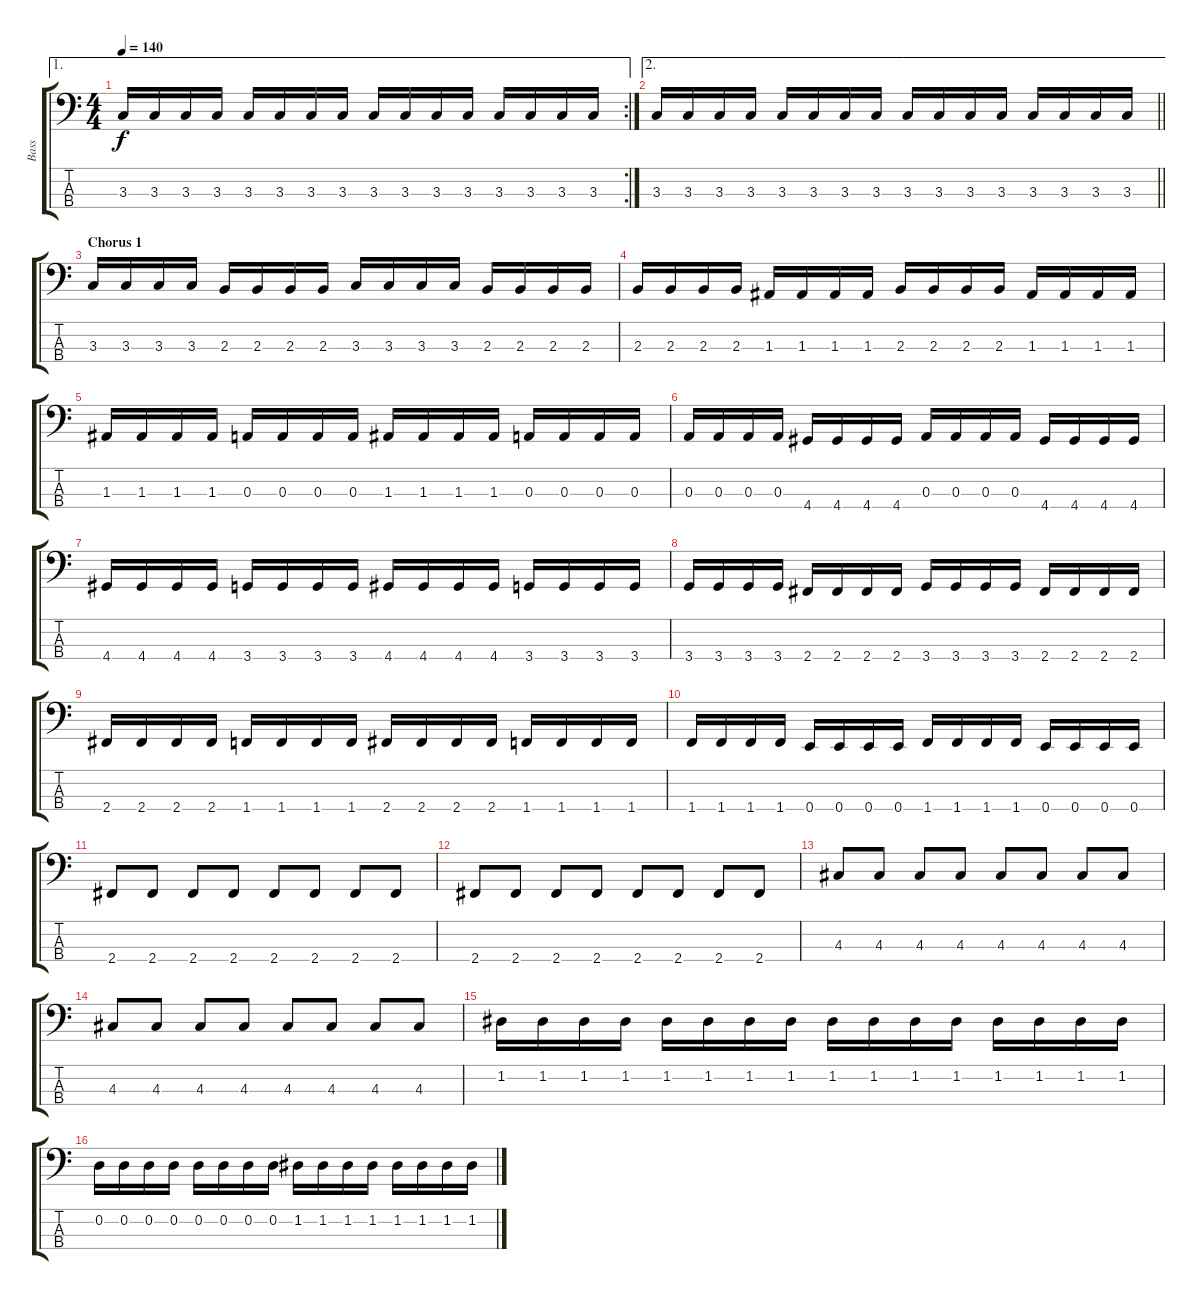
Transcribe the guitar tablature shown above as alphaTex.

\track ("Bass" "Bass") {instrument electricbassfinger}
\staff {score tabs}
\tuning (G2 D2 A1 E1) {hide}
\ae 1
\rc 2
\ts (4 4)
\tempo 140
\clef f4
\ks c
3.3.16{dy f} 3.3.16 3.3.16 3.3.16 3.3.16 3.3.16 3.3.16 3.3.16 3.3.16 3.3.16 3.3.16 3.3.16 3.3.16 3.3.16 3.3.16 3.3.16 |
\ae 2
\barLineRight lightlight
3.3.16 3.3.16 3.3.16 3.3.16 3.3.16 3.3.16 3.3.16 3.3.16 3.3.16 3.3.16 3.3.16 3.3.16 3.3.16 3.3.16 3.3.16 3.3.16 |
\section ("" "Chorus 1")
3.3.16 3.3.16 3.3.16 3.3.16 2.3.16 2.3.16 2.3.16 2.3.16 3.3.16 3.3.16 3.3.16 3.3.16 2.3.16 2.3.16 2.3.16 2.3.16 |
2.3.16 2.3.16 2.3.16 2.3.16 1.3.16 1.3.16 1.3.16 1.3.16 2.3.16 2.3.16 2.3.16 2.3.16 1.3.16 1.3.16 1.3.16 1.3.16 |
1.3.16 1.3.16 1.3.16 1.3.16 0.3.16 0.3.16 0.3.16 0.3.16 1.3.16 1.3.16 1.3.16 1.3.16 0.3.16 0.3.16 0.3.16 0.3.16 |
0.3.16 0.3.16 0.3.16 0.3.16 4.4.16 4.4.16 4.4.16 4.4.16 0.3.16 0.3.16 0.3.16 0.3.16 4.4.16 4.4.16 4.4.16 4.4.16 |
4.4.16 4.4.16 4.4.16 4.4.16 3.4.16 3.4.16 3.4.16 3.4.16 4.4.16 4.4.16 4.4.16 4.4.16 3.4.16 3.4.16 3.4.16 3.4.16 |
3.4.16 3.4.16 3.4.16 3.4.16 2.4.16 2.4.16 2.4.16 2.4.16 3.4.16 3.4.16 3.4.16 3.4.16 2.4.16 2.4.16 2.4.16 2.4.16 |
2.4.16 2.4.16 2.4.16 2.4.16 1.4.16 1.4.16 1.4.16 1.4.16 2.4.16 2.4.16 2.4.16 2.4.16 1.4.16 1.4.16 1.4.16 1.4.16 |
1.4.16 1.4.16 1.4.16 1.4.16 0.4.16 0.4.16 0.4.16 0.4.16 1.4.16 1.4.16 1.4.16 1.4.16 0.4.16 0.4.16 0.4.16 0.4.16 |
2.4.8 2.4.8 2.4.8 2.4.8 2.4.8 2.4.8 2.4.8 2.4.8 |
2.4.8 2.4.8 2.4.8 2.4.8 2.4.8 2.4.8 2.4.8 2.4.8 |
4.3.8 4.3.8 4.3.8 4.3.8 4.3.8 4.3.8 4.3.8 4.3.8 |
4.3.8 4.3.8 4.3.8 4.3.8 4.3.8 4.3.8 4.3.8 4.3.8 |
1.2.16 1.2.16 1.2.16 1.2.16 1.2.16 1.2.16 1.2.16 1.2.16 1.2.16 1.2.16 1.2.16 1.2.16 1.2.16 1.2.16 1.2.16 1.2.16 |
0.2.16 0.2.16 0.2.16 0.2.16 0.2.16 0.2.16 0.2.16 0.2.16 1.2.16 1.2.16 1.2.16 1.2.16 1.2.16 1.2.16 1.2.16 1.2.16
